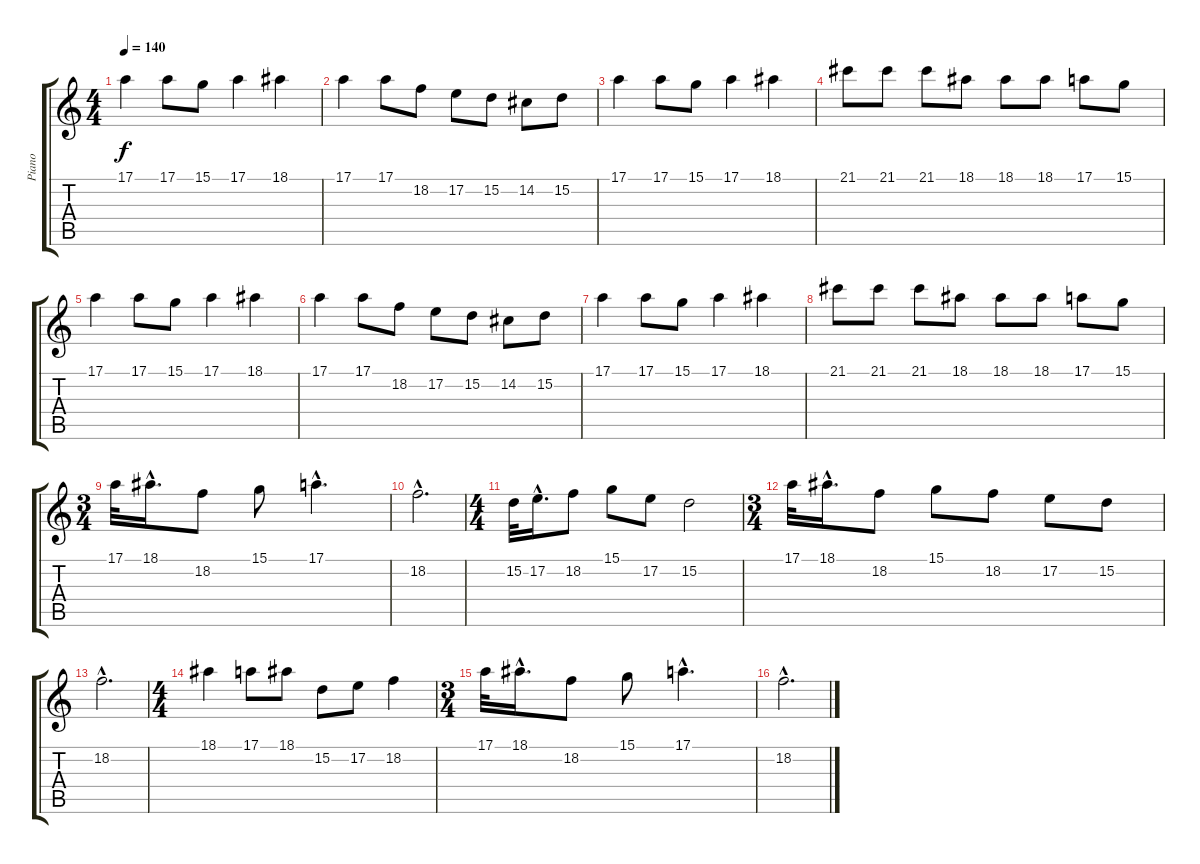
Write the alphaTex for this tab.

\track ("Piano" "Piano") {instrument acousticgrandpiano}
\staff {score tabs}
\tuning (E4 B3 G3 D3 A2 E2) {hide}
\ts (4 4)
\tempo 140
\clef g2
\ks c
17.1.4{dy f} 17.1.8 15.1.8 17.1.4 18.1.4 |
17.1.4 17.1.8 18.2.8 17.2.8 15.2.8 14.2.8 15.2.8 |
17.1.4 17.1.8 15.1.8 17.1.4 18.1.4 |
21.1.8 21.1.8 21.1.8 18.1.8 18.1.8 18.1.8 17.1.8 15.1.8 |
17.1.4 17.1.8 15.1.8 17.1.4 18.1.4 |
17.1.4 17.1.8 18.2.8 17.2.8 15.2.8 14.2.8 15.2.8 |
17.1.4 17.1.8 15.1.8 17.1.4 18.1.4 |
21.1.8 21.1.8 21.1.8 18.1.8 18.1.8 18.1.8 17.1.8 15.1.8 |
\ts (3 4)
17.1.32 18.1{hac}.16{d} 18.2.8 15.1.8 17.1{hac}.4{d} |
18.2{hac}.2{d} |
\ts (4 4)
15.2.32 17.2{hac}.16{d} 18.2.8 15.1.8 17.2.8 15.2.2 |
\ts (3 4)
17.1.32 18.1{hac}.16{d} 18.2.8 15.1.8 18.2.8 17.2.8 15.2.8 |
18.2{hac}.2{d} |
\ts (4 4)
18.1.4 17.1.8 18.1.8 15.2.8 17.2.8 18.2.4 |
\ts (3 4)
17.1.32 18.1{hac}.16{d} 18.2.8 15.1.8 17.1{hac}.4{d} |
18.2{hac}.2{d}
